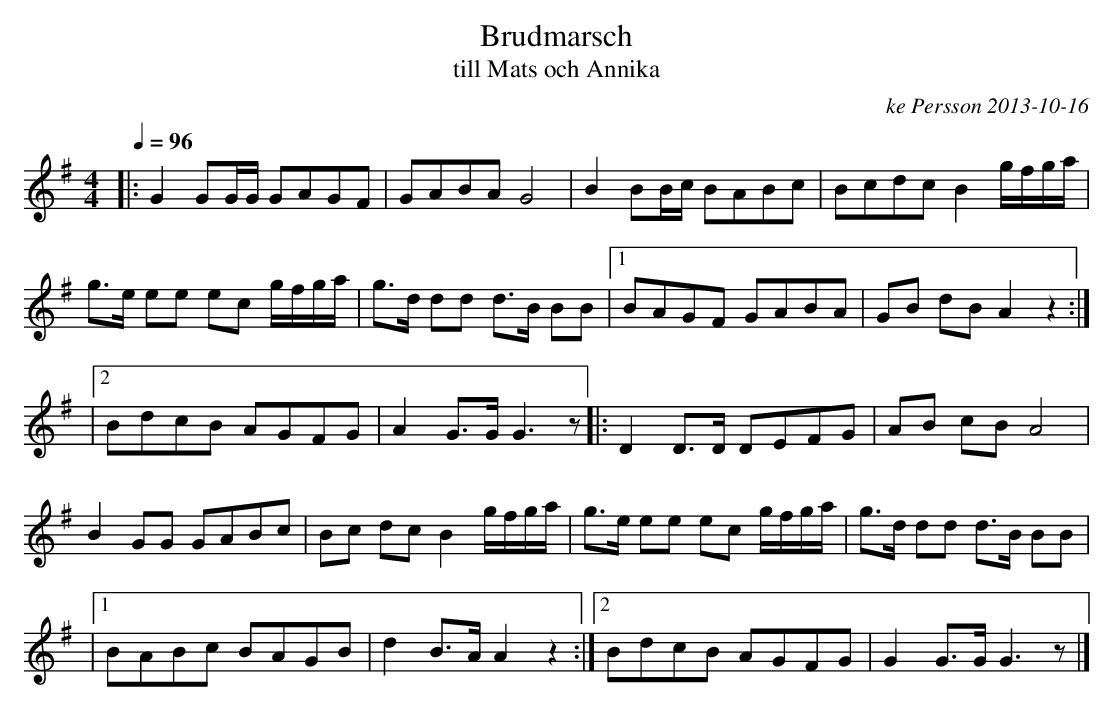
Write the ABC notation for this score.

X:1
T:Brudmarsch
T:till Mats och Annika
O: ke Persson 2013-10-16
O:Lund, Skne
Q:1/4=96
M:4/4
L:1/8
K:G
|: G2 GG/G/ GAGF | GABA G4 | B2 BB/c/ BABc | Bcdc B2 g/f/g/a/ |
g>e ee ec g/f/g/a/ | g>d dd d>B BB |1 BAGF GABA | GB dB A2 z2 :|
|2 BdcB AGFG | A2 G>G G2>z2 |: D2 D>D DEFG | AB cB A4 |
B2 GG GABc  | Bc dc B2 g/f/g/a/ | g>e ee ec g/f/g/a/ | g>d dd d>B BB |
|1 BABc BAGB | d2 B>A A2 z2 :|2 BdcB AGFG | G2 G>G G2>z2 |]
